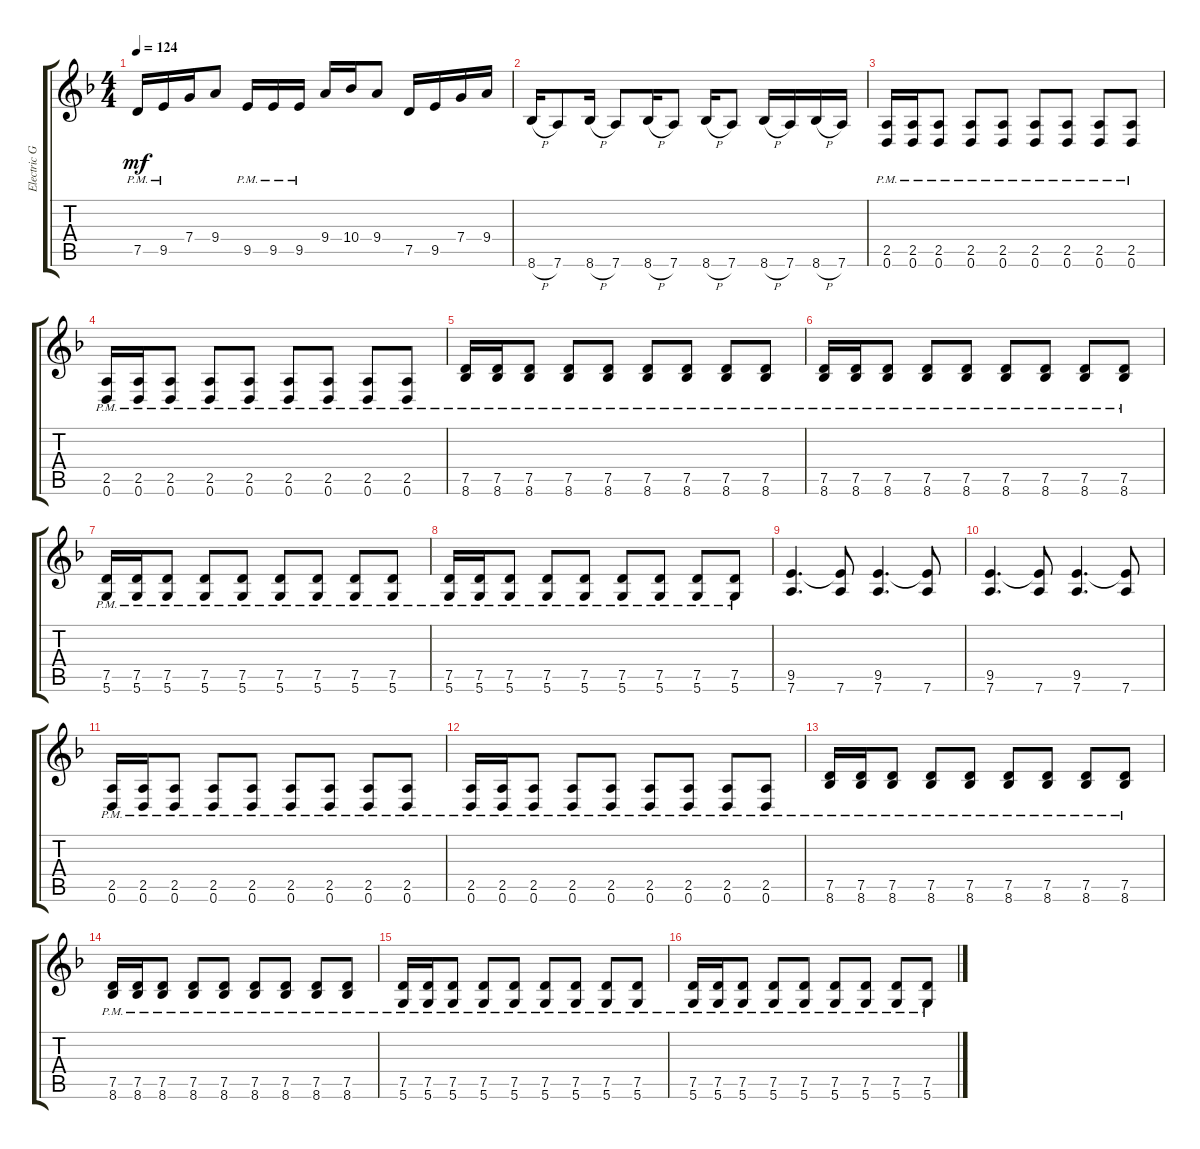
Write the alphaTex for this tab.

\track ("Electric Guitar 1" "Electric G") {instrument distortionguitar}
\staff {score tabs}
\tuning (D4 A3 F3 C3 G2 D2) {hide}
\ts (4 4)
\tempo 124
\clef g2
\ks dminor
7.5{pm}.16{dy mf} 9.5{pm}.16 7.4.16 9.4.8 9.5{pm}.16 9.5{pm}.16 9.5{pm}.16 9.4.16 10.4.16 9.4.8 7.5.16 9.5.16 7.4.16 9.4.16 |
8.6{h}.16 7.6.8 8.6{h}.16 7.6.8 8.6{h}.16 7.6.8 8.6{h}.16 7.6.8 8.6{h}.16 7.6.16 8.6{h}.16 7.6.16 |
(2.5{pm} 0.6{pm}).16 (2.5{pm} 0.6{pm}).16 (2.5{pm} 0.6{pm}).8 (2.5{pm} 0.6{pm}).8 (2.5{pm} 0.6{pm}).8 (2.5{pm} 0.6{pm}).8 (2.5{pm} 0.6{pm}).8 (2.5{pm} 0.6{pm}).8 (2.5{pm} 0.6{pm}).8 |
(2.5{pm} 0.6{pm}).16 (2.5{pm} 0.6{pm}).16 (2.5{pm} 0.6{pm}).8 (2.5{pm} 0.6{pm}).8 (2.5{pm} 0.6{pm}).8 (2.5{pm} 0.6{pm}).8 (2.5{pm} 0.6{pm}).8 (2.5{pm} 0.6{pm}).8 (2.5{pm} 0.6{pm}).8 |
(7.5{pm} 8.6{pm}).16 (7.5{pm} 8.6{pm}).16 (7.5{pm} 8.6{pm}).8 (7.5{pm} 8.6{pm}).8 (7.5{pm} 8.6{pm}).8 (7.5{pm} 8.6{pm}).8 (7.5{pm} 8.6{pm}).8 (7.5{pm} 8.6{pm}).8 (7.5{pm} 8.6{pm}).8 |
(7.5{pm} 8.6{pm}).16 (7.5{pm} 8.6{pm}).16 (7.5{pm} 8.6{pm}).8 (7.5{pm} 8.6{pm}).8 (7.5{pm} 8.6{pm}).8 (7.5{pm} 8.6{pm}).8 (7.5{pm} 8.6{pm}).8 (7.5{pm} 8.6{pm}).8 (7.5{pm} 8.6{pm}).8 |
(7.5{pm} 5.6{pm}).16 (7.5{pm} 5.6{pm}).16 (7.5{pm} 5.6{pm}).8 (7.5{pm} 5.6{pm}).8 (7.5{pm} 5.6{pm}).8 (7.5{pm} 5.6{pm}).8 (7.5{pm} 5.6{pm}).8 (7.5{pm} 5.6{pm}).8 (7.5{pm} 5.6{pm}).8 |
(7.5{pm} 5.6{pm}).16 (7.5{pm} 5.6{pm}).16 (7.5{pm} 5.6{pm}).8 (7.5{pm} 5.6{pm}).8 (7.5{pm} 5.6{pm}).8 (7.5{pm} 5.6{pm}).8 (7.5{pm} 5.6{pm}).8 (7.5{pm} 5.6{pm}).8 (7.5{pm} 5.6{pm}).8 |
(9.5 7.6).4{d} (9.5{t} 7.6).8 (9.5 7.6).4{d} (9.5{t} 7.6).8 |
(9.5 7.6).4{d} (9.5{t} 7.6).8 (9.5 7.6).4{d} (9.5{t} 7.6).8 |
(2.5{pm} 0.6{pm}).16 (2.5{pm} 0.6{pm}).16 (2.5{pm} 0.6{pm}).8 (2.5{pm} 0.6{pm}).8 (2.5{pm} 0.6{pm}).8 (2.5{pm} 0.6{pm}).8 (2.5{pm} 0.6{pm}).8 (2.5{pm} 0.6{pm}).8 (2.5{pm} 0.6{pm}).8 |
(2.5{pm} 0.6{pm}).16 (2.5{pm} 0.6{pm}).16 (2.5{pm} 0.6{pm}).8 (2.5{pm} 0.6{pm}).8 (2.5{pm} 0.6{pm}).8 (2.5{pm} 0.6{pm}).8 (2.5{pm} 0.6{pm}).8 (2.5{pm} 0.6{pm}).8 (2.5{pm} 0.6{pm}).8 |
(7.5{pm} 8.6{pm}).16 (7.5{pm} 8.6{pm}).16 (7.5{pm} 8.6{pm}).8 (7.5{pm} 8.6{pm}).8 (7.5{pm} 8.6{pm}).8 (7.5{pm} 8.6{pm}).8 (7.5{pm} 8.6{pm}).8 (7.5{pm} 8.6{pm}).8 (7.5{pm} 8.6{pm}).8 |
(7.5{pm} 8.6{pm}).16 (7.5{pm} 8.6{pm}).16 (7.5{pm} 8.6{pm}).8 (7.5{pm} 8.6{pm}).8 (7.5{pm} 8.6{pm}).8 (7.5{pm} 8.6{pm}).8 (7.5{pm} 8.6{pm}).8 (7.5{pm} 8.6{pm}).8 (7.5{pm} 8.6{pm}).8 |
(7.5{pm} 5.6{pm}).16 (7.5{pm} 5.6{pm}).16 (7.5{pm} 5.6{pm}).8 (7.5{pm} 5.6{pm}).8 (7.5{pm} 5.6{pm}).8 (7.5{pm} 5.6{pm}).8 (7.5{pm} 5.6{pm}).8 (7.5{pm} 5.6{pm}).8 (7.5{pm} 5.6{pm}).8 |
(7.5{pm} 5.6{pm}).16 (7.5{pm} 5.6{pm}).16 (7.5{pm} 5.6{pm}).8 (7.5{pm} 5.6{pm}).8 (7.5{pm} 5.6{pm}).8 (7.5{pm} 5.6{pm}).8 (7.5{pm} 5.6{pm}).8 (7.5{pm} 5.6{pm}).8 (7.5{pm} 5.6{pm}).8
